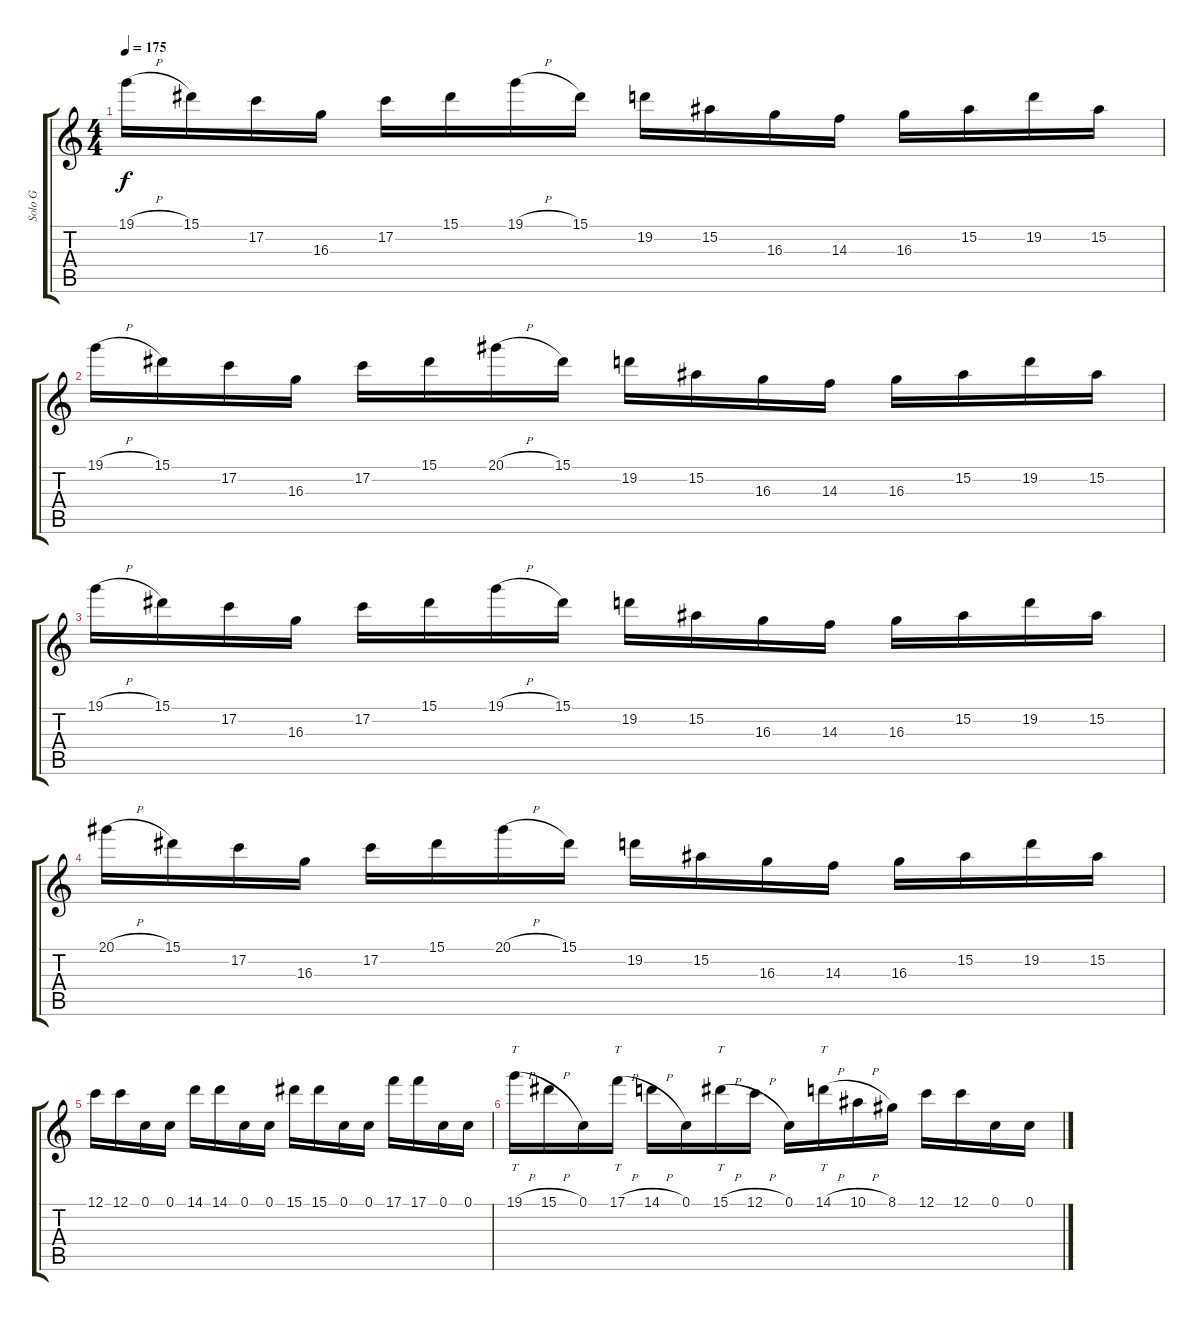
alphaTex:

\track ("Solo G" "Solo G") {instrument distortionguitar}
\staff {score tabs}
\tuning (C4 G3 Eb3 Bb2 F2 C2) {hide}
\ts (4 4)
\tempo 175
\clef g2
\ks c
19.1{h}.16{dy f} 15.1.16 17.2.16 16.3.16 17.2.16 15.1.16 19.1{h}.16 15.1.16 19.2.16 15.2.16 16.3.16 14.3.16 16.3.16 15.2.16 19.2.16 15.2.16 |
19.1{h}.16 15.1.16 17.2.16 16.3.16 17.2.16 15.1.16 20.1{h}.16 15.1.16 19.2.16 15.2.16 16.3.16 14.3.16 16.3.16 15.2.16 19.2.16 15.2.16 |
19.1{h}.16 15.1.16 17.2.16 16.3.16 17.2.16 15.1.16 19.1{h}.16 15.1.16 19.2.16 15.2.16 16.3.16 14.3.16 16.3.16 15.2.16 19.2.16 15.2.16 |
20.1{h}.16 15.1.16 17.2.16 16.3.16 17.2.16 15.1.16 20.1{h}.16 15.1.16 19.2.16 15.2.16 16.3.16 14.3.16 16.3.16 15.2.16 19.2.16 15.2.16 |
12.1.16 12.1.16 0.1.16 0.1.16 14.1.16 14.1.16 0.1.16 0.1.16 15.1.16 15.1.16 0.1.16 0.1.16 17.1.16 17.1.16 0.1.16 0.1.16 |
19.1{h}.16{tt} 15.1{h}.16 0.1.16 17.1{h}.16{tt} 14.1{h}.16 0.1.16 15.1{h}.16{tt} 12.1{h}.16 0.1.16 14.1{h}.16{tt} 10.1{h}.16 8.1.16 12.1.16 12.1.16 0.1.16 0.1.16
